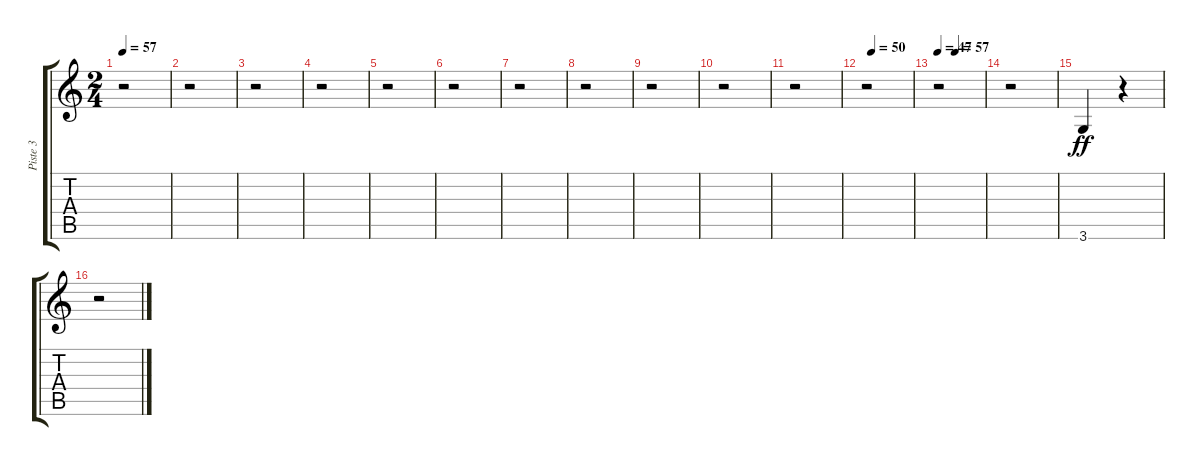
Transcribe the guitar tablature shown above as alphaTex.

\track ("Piste 3" "Piste 3") {instrument acousticguitarnylon}
\staff {score tabs}
\tuning (E4 B3 G3 D3 A2 E2) {hide}
\ts (2 4)
\tempo 57
\clef g2
\ks c
r.2{dy ff} |
r.2 |
r.2 |
r.2 |
r.2 |
r.2 |
r.2 |
r.2 |
r.2 |
r.2 |
r.2 |
\tempo (50 0.125)
r.2 |
\tempo 47
\tempo (57 0.375)
r.2 |
r.2 |
3.6.4 r.4 |
r.2
